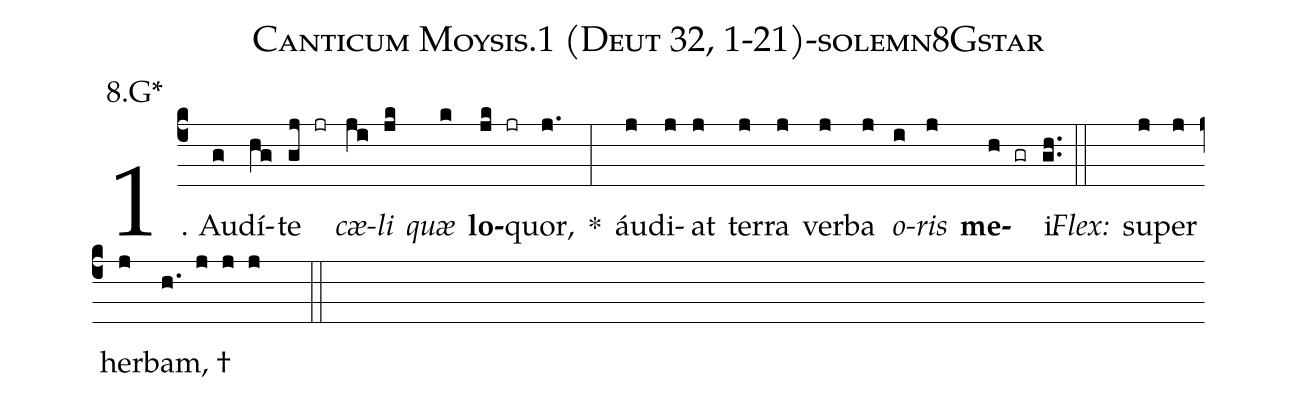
name: Canticum Moysis.1 (Deut 32, 1-21)-solemn8Gstar;
annotation: 8.G*;
%%
(c4)1. Au(g)dí(hg)te(gj jr) <i>cæ</i>(ji)<i>li</i>(jk) <i>quæ</i>(k) <b>lo</b>(jk jr)quor,(j.) *(:) áu(j)di(j)at(j) ter(j)ra(j) ver(j)ba(j) <i>o</i>(i)<i>ris</i>(j) <b>me</b>(h gr)i.(gh..) (::)
<i>Flex:</i>()  su(j)per(j) her(j)bam, †(h. j j j  ::)
